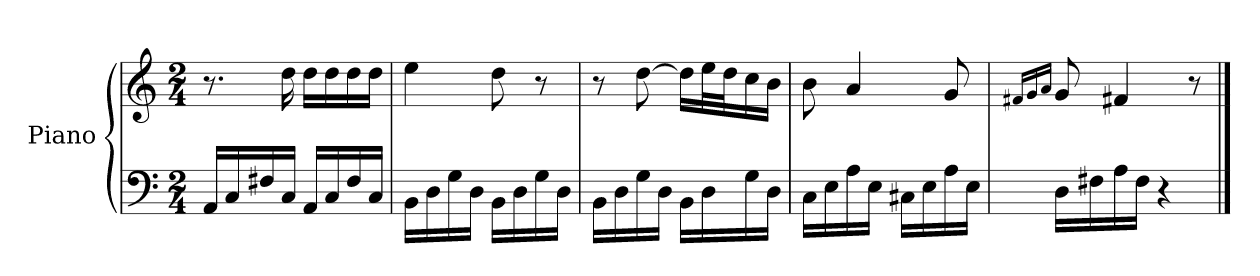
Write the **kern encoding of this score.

**kern	**kern
*part1	*part1
*staff2	*staff1
*I"Piano	*
*I'Pno	*
*clefF4	*clefG2
*k[]	*k[]
*M2/4	*M2/4
=1	=1
16AA/LL	8.r
16C/	.
16F#X/	.
16C/JJ	16dd\
16AA/LL	16dd\LL
16C/	16dd\
16F#/	16dd\
16C/JJ	16dd\JJ
=2	=2
16BB\LL	4ee\
16D\	.
16G\	.
16D\JJ	.
16BB\LL	8dd\
16D\	.
16G\	8r
16D\JJ	.
=3	=3
16BB\LL	8r
16D\	.
16G\	[8dd\
16D\JJ	.
16BB\LL	16dd\LL]
16D\	32ee\L
.	32dd\J
16G\	16cc\
16D\JJ	16b\JJ
=4	=4
16C\LL	8b\
16E\	.
16A\	4a/
16E\JJ	.
16C#X\LL	.
16E\	.
16A\	8g/
16E\JJ	.
=5	=5
.	16qf#X/LL
.	16qg/
.	16qa/JJ
16D\LL	8g/
16F#X\	.
16A\	4f#/
16F#\JJ	.
4r	.
.	8r
==	==
*-	*-
